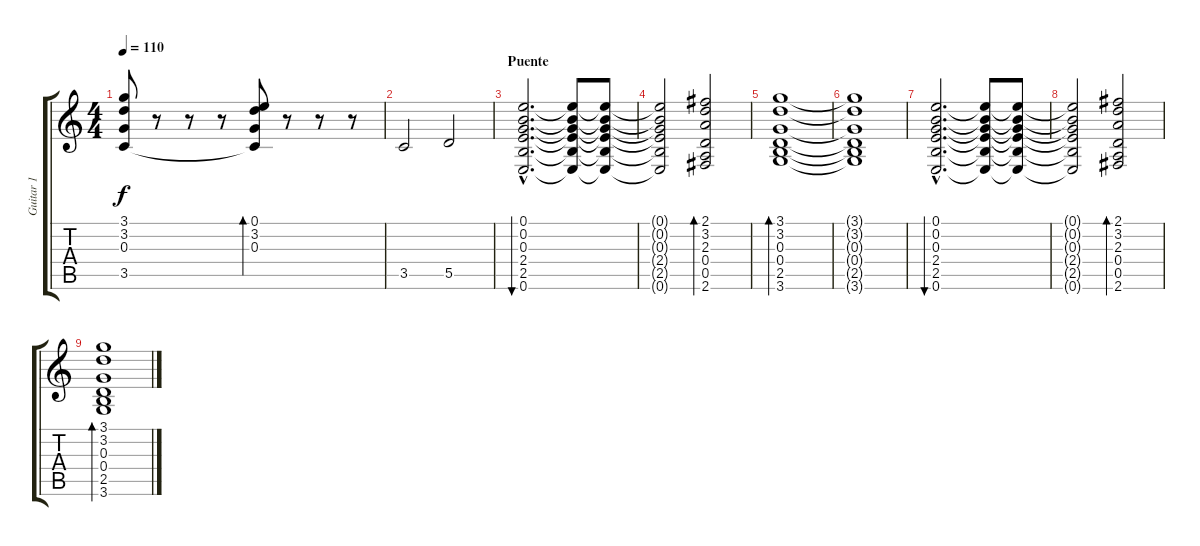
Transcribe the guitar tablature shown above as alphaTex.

\track ("Guitar 1" "Guitar 1") {instrument acousticguitarsteel}
\staff {score tabs}
\tuning (E4 B3 G3 D3 A2 E2) {hide}
\ts (4 4)
\tempo 110
\clef g2
\ks c
(3.1{t} 3.2{t} 0.3{t} 3.5).8{dy f} r.8 r.8 r.8 (0.1 3.2 0.3 3.5{t}).8{bd 60} r.8 r.8 r.8 |
3.5.2 5.5.2 |
\section ("" "Puente")
(0.1{hac} 0.2{hac} 0.3{hac} 2.4{hac} 2.5{hac} 0.6{hac}).2{d bu 120 volume 3} (0.1{t} 0.2{t} 0.3{t} 2.4{t} 2.5{t} 0.6{t}).8 (0.1{t} 0.2{t} 0.3{t} 2.4{t} 2.5{t} 0.6{t}).8 |
(0.1{t} 0.2{t} 0.3{t} 2.4{t} 2.5{t} 0.6{t}).2 (2.1 3.2 2.3 0.4 0.5 2.6).2{bd 60} |
(3.1 3.2 0.3 0.4 2.5 3.6).1{bd 60} |
(3.1{t} 3.2{t} 0.3{t} 0.4{t} 2.5{t} 3.6{t}).1 |
(0.1{hac} 0.2{hac} 0.3{hac} 2.4{hac} 2.5{hac} 0.6{hac}).2{d bu 120 volume 0} (0.1{t} 0.2{t} 0.3{t} 2.4{t} 2.5{t} 0.6{t}).8 (0.1{t} 0.2{t} 0.3{t} 2.4{t} 2.5{t} 0.6{t}).8 |
(0.1{t} 0.2{t} 0.3{t} 2.4{t} 2.5{t} 0.6{t}).2 (2.1 3.2 2.3 0.4 0.5 2.6).2{bd 60} |
(3.1 3.2 0.3 0.4 2.5 3.6).1{bd 60}
